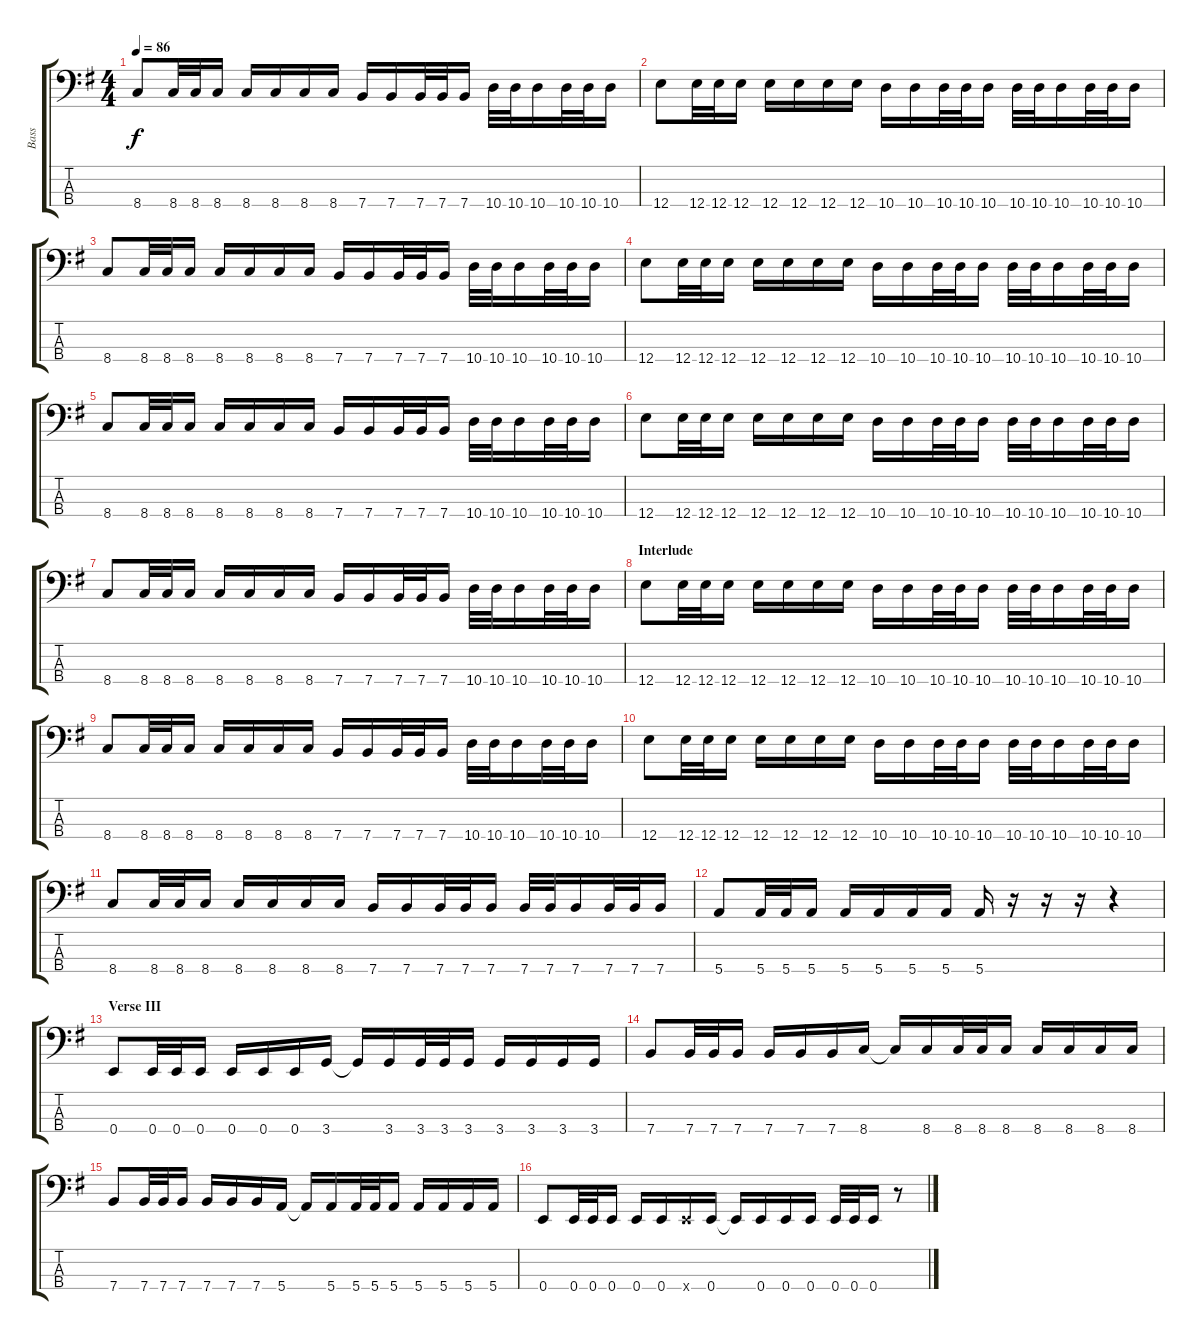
\track ("Bass" "Bass") {instrument electricbasspick}
\staff {score tabs}
\tuning (G2 D2 A1 E1) {hide}
\ts (4 4)
\tempo 86
\clef f4
\ks eminor
8.4.8{dy f} 8.4.32 8.4.32 8.4.16 8.4.16 8.4.16 8.4.16 8.4.16 7.4.16 7.4.16 7.4.32 7.4.32 7.4.16 10.4.32 10.4.32 10.4.16 10.4.32 10.4.32 10.4.16 |
12.4.8 12.4.32 12.4.32 12.4.16 12.4.16 12.4.16 12.4.16 12.4.16 10.4.16 10.4.16 10.4.32 10.4.32 10.4.16 10.4.32 10.4.32 10.4.16 10.4.32 10.4.32 10.4.16 |
8.4.8 8.4.32 8.4.32 8.4.16 8.4.16 8.4.16 8.4.16 8.4.16 7.4.16 7.4.16 7.4.32 7.4.32 7.4.16 10.4.32 10.4.32 10.4.16 10.4.32 10.4.32 10.4.16 |
12.4.8 12.4.32 12.4.32 12.4.16 12.4.16 12.4.16 12.4.16 12.4.16 10.4.16 10.4.16 10.4.32 10.4.32 10.4.16 10.4.32 10.4.32 10.4.16 10.4.32 10.4.32 10.4.16 |
8.4.8 8.4.32 8.4.32 8.4.16 8.4.16 8.4.16 8.4.16 8.4.16 7.4.16 7.4.16 7.4.32 7.4.32 7.4.16 10.4.32 10.4.32 10.4.16 10.4.32 10.4.32 10.4.16 |
12.4.8 12.4.32 12.4.32 12.4.16 12.4.16 12.4.16 12.4.16 12.4.16 10.4.16 10.4.16 10.4.32 10.4.32 10.4.16 10.4.32 10.4.32 10.4.16 10.4.32 10.4.32 10.4.16 |
8.4.8 8.4.32 8.4.32 8.4.16 8.4.16 8.4.16 8.4.16 8.4.16 7.4.16 7.4.16 7.4.32 7.4.32 7.4.16 10.4.32 10.4.32 10.4.16 10.4.32 10.4.32 10.4.16 |
\section ("" "Interlude")
12.4.8 12.4.32 12.4.32 12.4.16 12.4.16 12.4.16 12.4.16 12.4.16 10.4.16 10.4.16 10.4.32 10.4.32 10.4.16 10.4.32 10.4.32 10.4.16 10.4.32 10.4.32 10.4.16 |
8.4.8 8.4.32 8.4.32 8.4.16 8.4.16 8.4.16 8.4.16 8.4.16 7.4.16 7.4.16 7.4.32 7.4.32 7.4.16 10.4.32 10.4.32 10.4.16 10.4.32 10.4.32 10.4.16 |
12.4.8 12.4.32 12.4.32 12.4.16 12.4.16 12.4.16 12.4.16 12.4.16 10.4.16 10.4.16 10.4.32 10.4.32 10.4.16 10.4.32 10.4.32 10.4.16 10.4.32 10.4.32 10.4.16 |
8.4.8 8.4.32 8.4.32 8.4.16 8.4.16 8.4.16 8.4.16 8.4.16 7.4.16 7.4.16 7.4.32 7.4.32 7.4.16 7.4.32 7.4.32 7.4.16 7.4.32 7.4.32 7.4.16 |
5.4.8 5.4.32 5.4.32 5.4.16 5.4.16 5.4.16 5.4.16 5.4.16 5.4.16 r.16 r.16 r.16 r.4 |
\section ("" "Verse III")
0.4.8 0.4.32 0.4.32 0.4.16 0.4.16 0.4.16 0.4.16 3.4.16 3.4{t}.16 3.4.16 3.4.32 3.4.32 3.4.16 3.4.16 3.4.16 3.4.16 3.4.16 |
7.4.8 7.4.32 7.4.32 7.4.16 7.4.16 7.4.16 7.4.16 8.4.16 8.4{t}.16 8.4.16 8.4.32 8.4.32 8.4.16 8.4.16 8.4.16 8.4.16 8.4.16 |
7.4.8 7.4.32 7.4.32 7.4.16 7.4.16 7.4.16 7.4.16 5.4.16 5.4{t}.16 5.4.16 5.4.32 5.4.32 5.4.16 5.4.16 5.4.16 5.4.16 5.4.16 |
0.4.8 0.4.32 0.4.32 0.4.16 0.4.16 0.4.16 0.4{x}.16 0.4.16 0.4{t}.16 0.4.16 0.4.16 0.4.16 0.4.32 0.4.32 0.4.16 r.8
